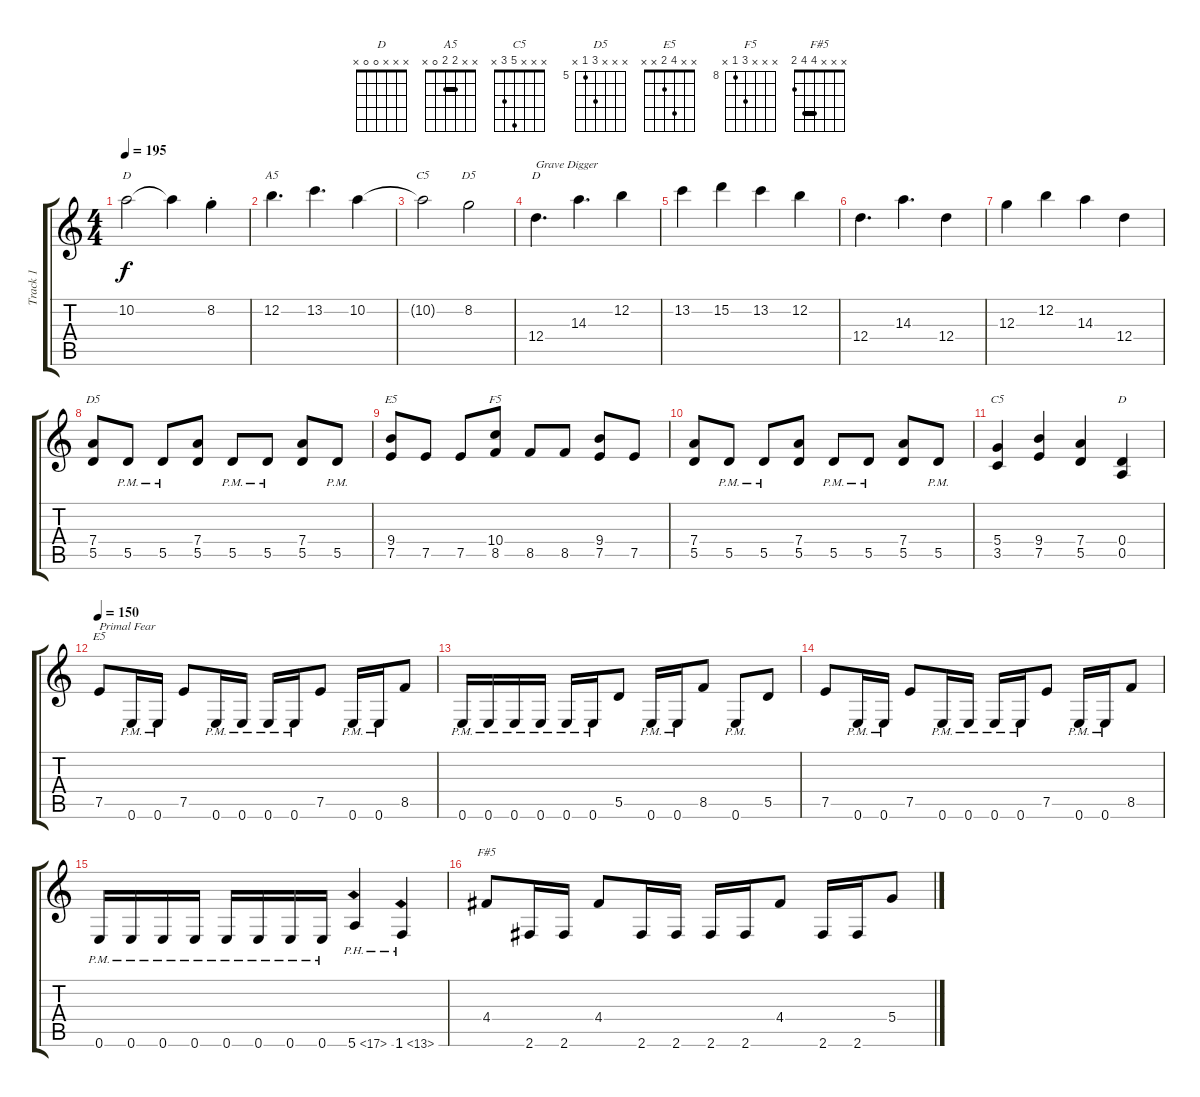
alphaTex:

\track ("Track 1" "Track 1") {instrument overdrivenguitar}
\staff {score tabs}
\tuning (E4 B3 G3 D3 A2 E2) {hide}
\chord ("D" 2 3 2 0 0 2) {barre 2}
\chord ("A5" x x 2 2 0 x) {barre 2}
\chord ("C5" x x 5 5 3 x) {barre 5}
\chord ("D5" x 3 2 0 x x)
\chord ("D" 2 3 2 0 x x) {barre 2}
\chord ("D5" x x x 7 5 x) {firstfret 5}
\chord ("E5" x x x 9 7 x) {firstfret 7}
\chord ("F5" x x x 10 8 x) {firstfret 8}
\chord ("C5" x x x 5 3 x)
\chord ("D" x x x 0 0 x)
\chord ("E5" x x 4 2 x x)
\chord ("F#5" x x x 4 4 2) {barre 4}
\ts (4 4)
\tempo 195
\clef g2
\ks c
10.2{t}.2{ch "D" dy f} 10.2{t}.4 8.2{st}.4 |
12.2.4{d ch "A5"} 13.2.4{d} 10.2.4 |
10.2{t}.2{ch "C5"} 8.2.2{ch "D5"} |
12.4.4{d ch "D" txt "Grave Digger"} 14.3.4{d} 12.2.4 |
13.2.4 15.2.4 13.2.4 12.2.4 |
12.4.4{d} 14.3.4{d} 12.4.4 |
12.3.4 12.2.4 14.3.4 12.4.4 |
(7.4 5.5).8{ch "D5"} 5.5{pm}.8 5.5{pm}.8 (7.4 5.5).8 5.5{pm}.8 5.5{pm}.8 (7.4 5.5).8 5.5{pm}.8 |
(9.4 7.5).8{ch "E5"} 7.5.8 7.5.8 (10.4 8.5).8{ch "F5"} 8.5.8 8.5.8 (9.4 7.5).8 7.5.8 |
(7.4 5.5).8 5.5{pm}.8 5.5{pm}.8 (7.4 5.5).8 5.5{pm}.8 5.5{pm}.8 (7.4 5.5).8 5.5{pm}.8 |
(5.4 3.5).4{ch "C5"} (9.4 7.5).4 (7.4 5.5).4 (0.4 0.5).4{ch "D"} |
\tempo 150
7.5.8{ch "E5" txt "Primal Fear"} 0.6{pm}.16 0.6{pm}.16 7.5.8 0.6{pm}.16 0.6{pm}.16 0.6{pm}.16 0.6{pm}.16 7.5.8 0.6{pm}.16 0.6{pm}.16 8.5.8 |
0.6{pm}.16 0.6{pm}.16 0.6{pm}.16 0.6{pm}.16 0.6{pm}.16 0.6{pm}.16 5.5.8 0.6{pm}.16 0.6{pm}.16 8.5.8 0.6{pm}.8 5.5.8 |
7.5.8 0.6{pm}.16 0.6{pm}.16 7.5.8 0.6{pm}.16 0.6{pm}.16 0.6{pm}.16 0.6{pm}.16 7.5.8 0.6{pm}.16 0.6{pm}.16 8.5.8 |
0.6{pm}.16 0.6{pm}.16 0.6{pm}.16 0.6{pm}.16 0.6{pm}.16 0.6{pm}.16 0.6{pm}.16 0.6{pm}.16 5.6{ph 12}.4 1.6{ph 12}.4 |
4.4.8{ch "F#5"} 2.6.16 2.6.16 4.4.8 2.6.16 2.6.16 2.6.16 2.6.16 4.4.8 2.6.16 2.6.16 5.4.8
